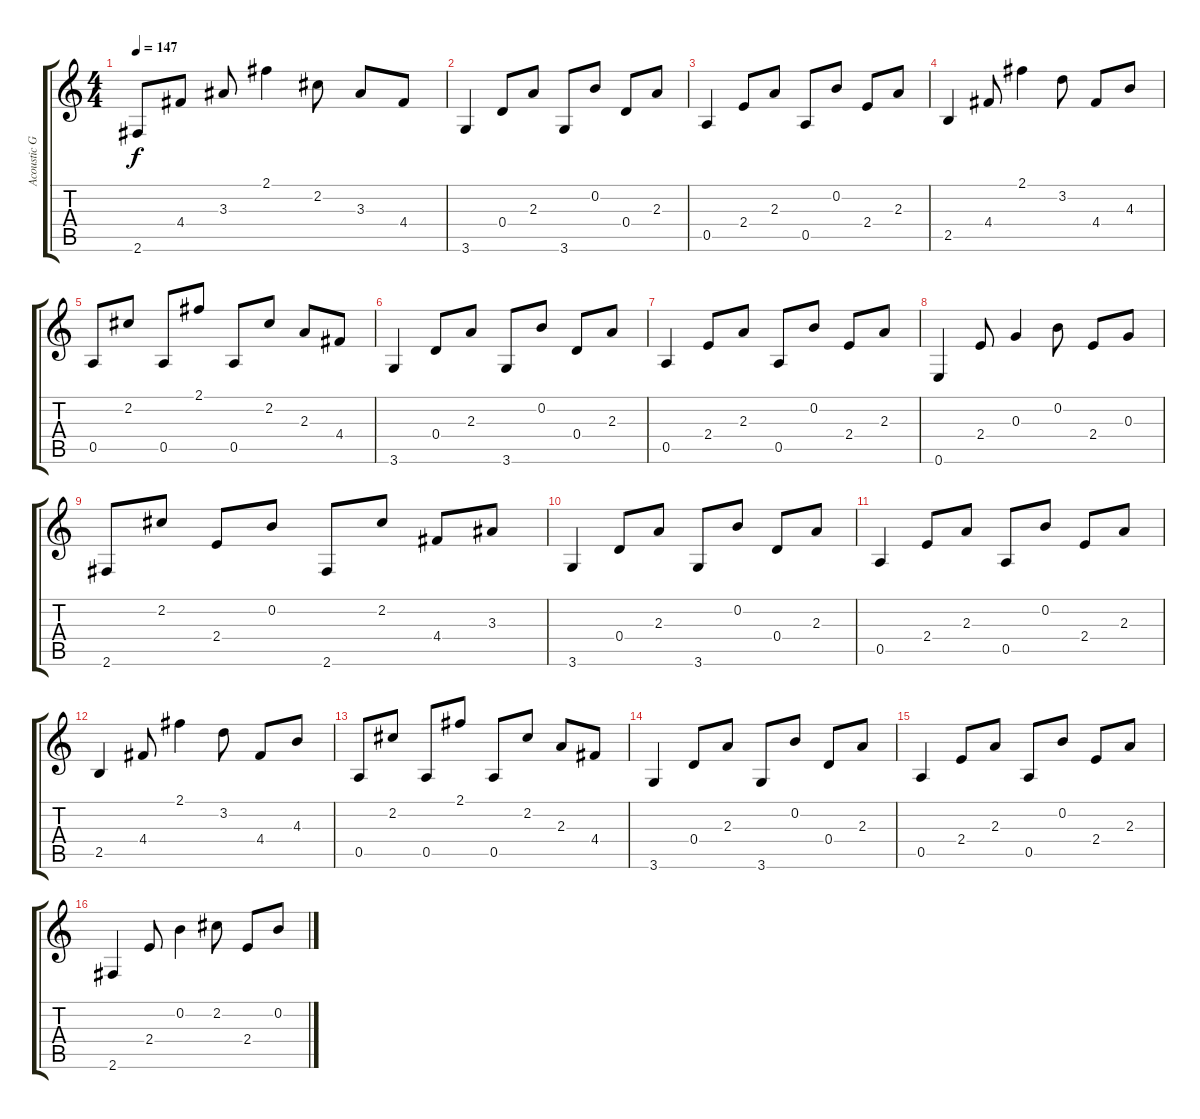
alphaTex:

\track ("Acoustic Guitar 1" "Acoustic G") {instrument acousticguitarsteel}
\staff {score tabs}
\tuning (E4 B3 G3 D3 A2 E2) {hide}
\ts (4 4)
\tempo 147
\clef g2
\ks c
2.6.8{dy f} 4.4.8 3.3.8 2.1.4 2.2.8 3.3.8 4.4.8 |
3.6.4 0.4.8 2.3.8 3.6.8 0.2.8 0.4.8 2.3.8 |
0.5.4 2.4.8 2.3.8 0.5.8 0.2.8 2.4.8 2.3.8 |
2.5.4 4.4.8 2.1.4 3.2.8 4.4.8 4.3.8 |
0.5.8 2.2.8 0.5.8 2.1.8 0.5.8 2.2.8 2.3.8 4.4.8 |
3.6.4 0.4.8 2.3.8 3.6.8 0.2.8 0.4.8 2.3.8 |
0.5.4 2.4.8 2.3.8 0.5.8 0.2.8 2.4.8 2.3.8 |
0.6.4 2.4.8 0.3.4 0.2.8 2.4.8 0.3.8 |
2.6.8 2.2.8 2.4.8 0.2.8 2.6.8 2.2.8 4.4.8 3.3.8 |
3.6.4 0.4.8 2.3.8 3.6.8 0.2.8 0.4.8 2.3.8 |
0.5.4 2.4.8 2.3.8 0.5.8 0.2.8 2.4.8 2.3.8 |
2.5.4 4.4.8 2.1.4 3.2.8 4.4.8 4.3.8 |
0.5.8 2.2.8 0.5.8 2.1.8 0.5.8 2.2.8 2.3.8 4.4.8 |
3.6.4 0.4.8 2.3.8 3.6.8 0.2.8 0.4.8 2.3.8 |
0.5.4 2.4.8 2.3.8 0.5.8 0.2.8 2.4.8 2.3.8 |
2.6.4 2.4.8 0.2.4 2.2.8 2.4.8 0.2.8
